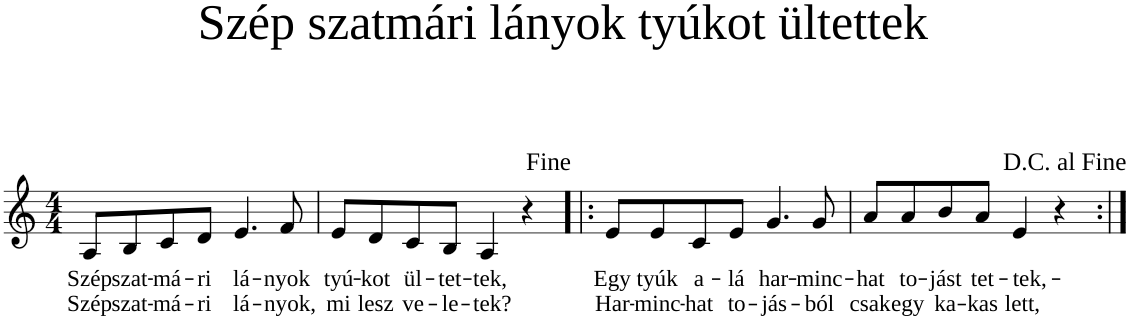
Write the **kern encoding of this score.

**kern	**text	**text
*part1	*part1	*part1
*staff1	*staff1	*staff1
*I"Piano	*	*
*I'Pno.	*	*
*clefG2	*	*
*k[]	*	*
*M4/4	*	*
=1	=1	=1
!	!LO:LY:b	!LO:LY:b
8A/L	Szép	Szép
!	!LO:LY:b	!LO:LY:b
8B/	szat-	szat-
!	!LO:LY:b	!LO:LY:b
8c/	-má-	-má-
!	!LO:LY:b	!LO:LY:b
8d/J	-ri	-ri
!	!LO:LY:b	!LO:LY:b
4.e/	lá-	lá-
!	!LO:LY:b	!LO:LY:b
8f/	-nyok	-nyok,
=2	=2	=2
!	!LO:LY:b	!LO:LY:b
8e/L	tyú-	mi
!	!LO:LY:b	!LO:LY:b
8d/	-kot	lesz
!	!LO:LY:b	!LO:LY:b
8c/	ül-	ve-
!	!LO:LY:b	!LO:LY:b
8B/J	-tet-	-le-
!	!LO:LY:b	!LO:LY:b
4A/	-tek,	-tek?
4r	.	.
!LO:TX:a:t=<font face="Times New Roman"/>Fine	!	!
=3!|:	=3!|:	=3!|:
!	!LO:LY:b	!LO:LY:b
8e/L	Egy	Har-
!	!LO:LY:b	!LO:LY:b
8e/	tyúk	-minc-
!	!LO:LY:b	!LO:LY:b
8c/	a-	-hat
!	!LO:LY:b	!LO:LY:b
8e/J	-lá	to-
!	!LO:LY:b	!LO:LY:b
4.g/	har-	-jás-
!	!LO:LY:b	!LO:LY:b
8g/	minc-	-ból
=4	=4	=4
!	!LO:LY:b	!LO:LY:b
8a/L	-hat	csak
!	!LO:LY:b	!LO:LY:b
8a/	to-	egy
!	!LO:LY:b	!LO:LY:b
8b/	-jást	ka-
!	!LO:LY:b	!LO:LY:b
8a/J	tet-	-kas
!	!LO:LY:b	!LO:LY:b
4e/	-tek,-	lett,
4r	.	.
!LO:TX:a:t=<font face="Times New Roman"/>D.C. al Fine	!	!
=:|!	=:|!	=:|!
*-	*-	*-
